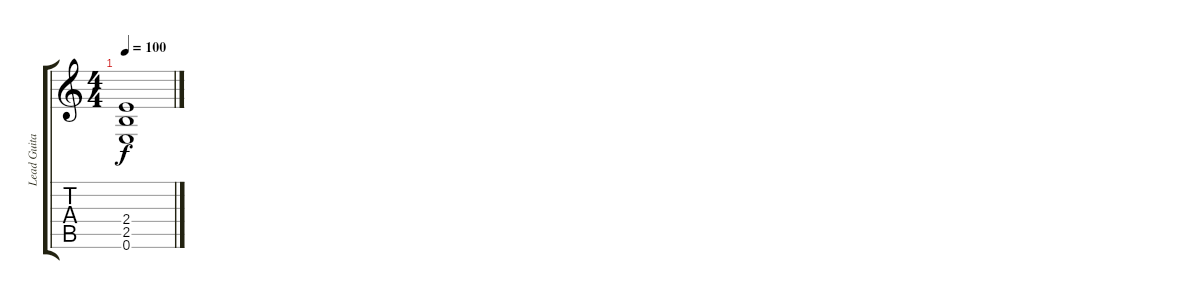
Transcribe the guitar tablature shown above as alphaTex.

\track ("Lead Guitar" "Lead Guita") {instrument distortionguitar}
\staff {score tabs}
\tuning (E4 B3 G3 D3 A2 E2) {hide}
\ts (4 4)
\tempo 100
\clef g2
\ks c
(2.4{t} 2.5{t} 0.6{t}).1{dy f}
